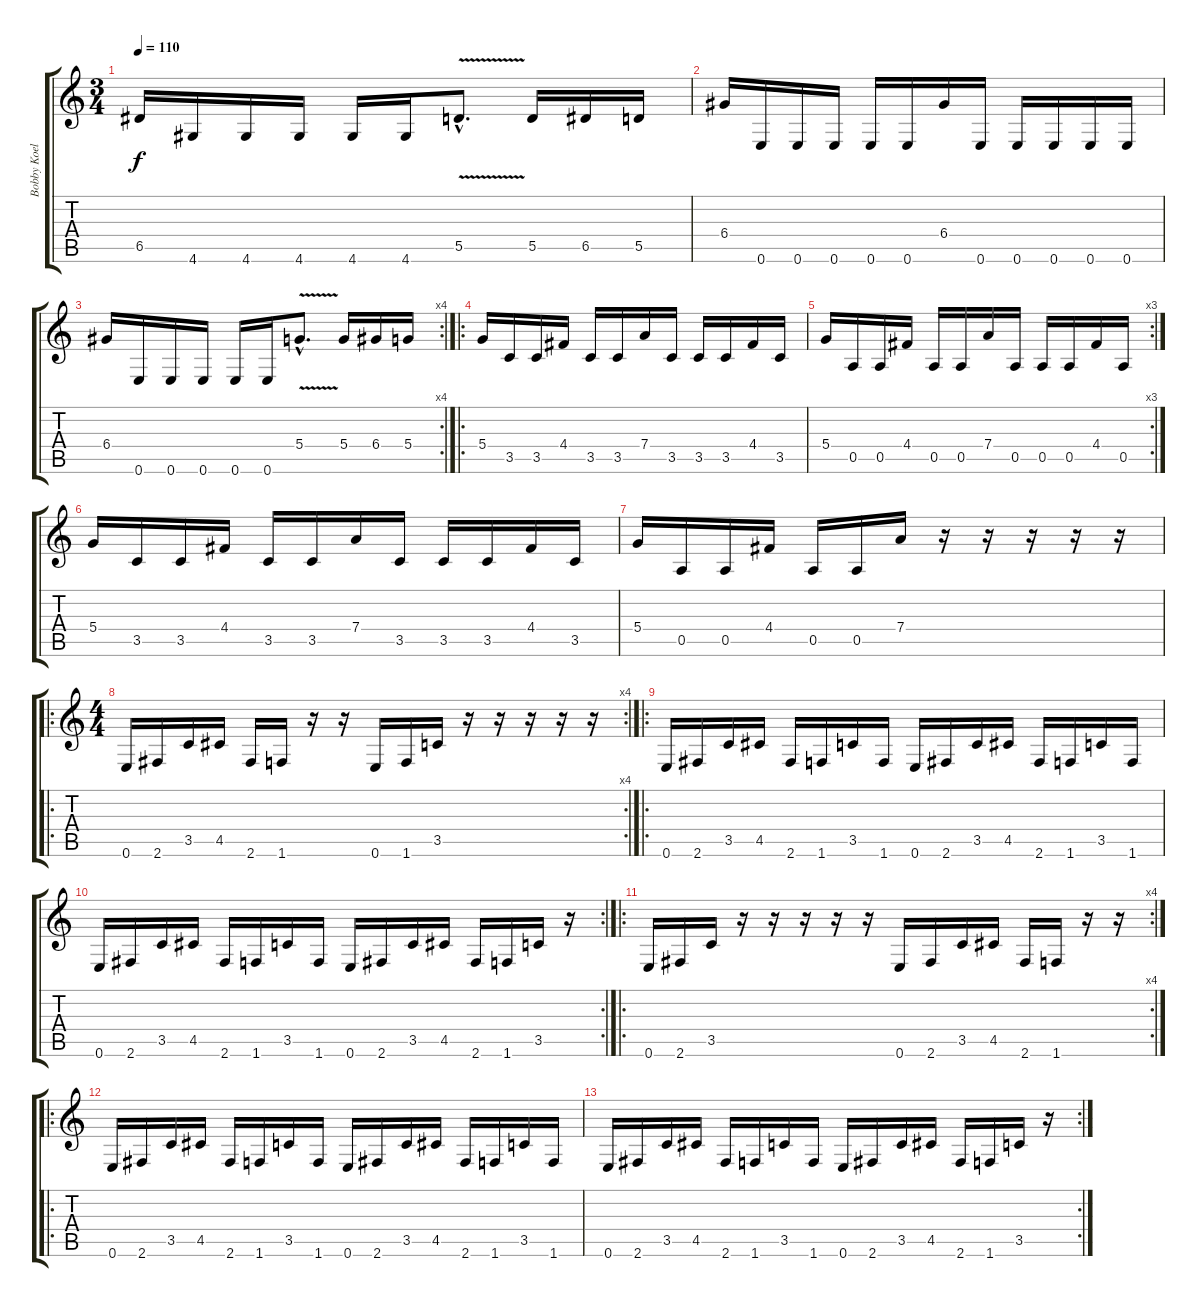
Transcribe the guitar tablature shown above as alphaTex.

\track ("Bobby Koelble" "Bobby Koel") {instrument distortionguitar}
\staff {score tabs}
\tuning (E4 B3 G3 D3 A2 E2) {hide}
\ts (3 4)
\tempo 110
\clef g2
\ks c
6.5.16{dy f} 4.6.16 4.6.16 4.6.16 4.6.16 4.6.16 5.5{v hac}.8{d} 5.5.16 6.5.16 5.5.16 |
6.4.16 0.6.16 0.6.16 0.6.16 0.6.16 0.6.16 6.4.16 0.6.16 0.6.16 0.6.16 0.6.16 0.6.16 |
\rc 4
6.4.16 0.6.16 0.6.16 0.6.16 0.6.16 0.6.16 5.4{v hac}.8{d} 5.4.16 6.4.16 5.4.16 |
\ro
5.4.16 3.5.16 3.5.16 4.4.16 3.5.16 3.5.16 7.4.16 3.5.16 3.5.16 3.5.16 4.4.16 3.5.16 |
\rc 3
5.4.16 0.5.16 0.5.16 4.4.16 0.5.16 0.5.16 7.4.16 0.5.16 0.5.16 0.5.16 4.4.16 0.5.16 |
5.4.16 3.5.16 3.5.16 4.4.16 3.5.16 3.5.16 7.4.16 3.5.16 3.5.16 3.5.16 4.4.16 3.5.16 |
5.4.16 0.5.16 0.5.16 4.4.16 0.5.16 0.5.16 7.4.16 r.16 r.16 r.16 r.16 r.16 |
\ro
\rc 4
\ts (4 4)
0.6.16 2.6.16 3.5.16 4.5.16 2.6.16 1.6.16 r.16 r.16 0.6.16 1.6.16 3.5.16 r.16 r.16 r.16 r.16 r.16 |
\ro
0.6.16 2.6.16 3.5.16 4.5.16 2.6.16 1.6.16 3.5.16 1.6.16 0.6.16 2.6.16 3.5.16 4.5.16 2.6.16 1.6.16 3.5.16 1.6.16 |
\rc 2
0.6.16 2.6.16 3.5.16 4.5.16 2.6.16 1.6.16 3.5.16 1.6.16 0.6.16 2.6.16 3.5.16 4.5.16 2.6.16 1.6.16 3.5.16 r.16 |
\ro
\rc 4
0.6.16 2.6.16 3.5.16 r.16 r.16 r.16 r.16 r.16 0.6.16 2.6.16 3.5.16 4.5.16 2.6.16 1.6.16 r.16 r.16 |
\ro
0.6.16 2.6.16 3.5.16 4.5.16 2.6.16 1.6.16 3.5.16 1.6.16 0.6.16 2.6.16 3.5.16 4.5.16 2.6.16 1.6.16 3.5.16 1.6.16 |
\rc 2
0.6.16 2.6.16 3.5.16 4.5.16 2.6.16 1.6.16 3.5.16 1.6.16 0.6.16 2.6.16 3.5.16 4.5.16 2.6.16 1.6.16 3.5.16 r.16
